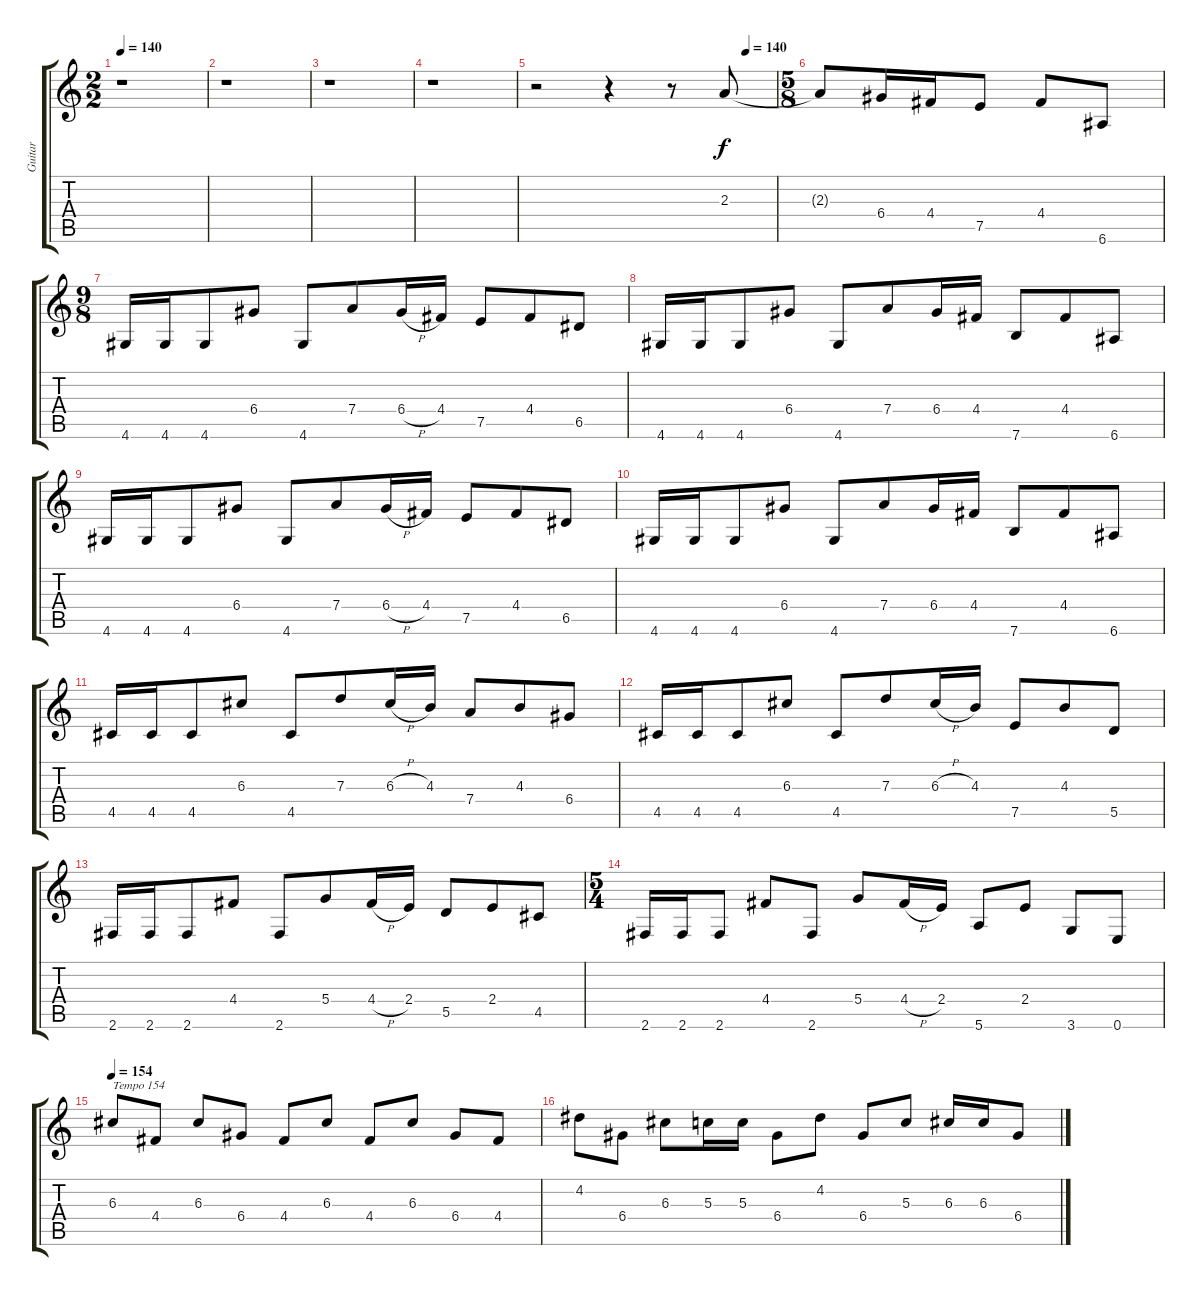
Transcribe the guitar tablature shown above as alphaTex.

\track ("Guitar" "Guitar") {instrument overdrivenguitar}
\staff {score tabs}
\tuning (E4 B3 G3 D3 A2 E2) {hide}
\ts (2 2)
\tempo 140
\clef g2
\ks c
r.1{dy f} |
r.1 |
r.1 |
r.1 |
\tempo (140 0.875)
r.2 r.4 r.8 2.3.8 |
\ts (5 8)
2.3{t}.8 6.4.16 4.4.16 7.5.8 4.4.8 6.6.8 |
\ts (9 8)
4.6.16 4.6.16 4.6.8 6.4.8 4.6.8 7.4.8 6.4{h}.16 4.4.16 7.5.8 4.4.8 6.5.8 |
4.6.16 4.6.16 4.6.8 6.4.8 4.6.8 7.4.8 6.4.16 4.4.16 7.6.8 4.4.8 6.6.8 |
4.6.16 4.6.16 4.6.8 6.4.8 4.6.8 7.4.8 6.4{h}.16 4.4.16 7.5.8 4.4.8 6.5.8 |
4.6.16 4.6.16 4.6.8 6.4.8 4.6.8 7.4.8 6.4.16 4.4.16 7.6.8 4.4.8 6.6.8 |
4.5.16 4.5.16 4.5.8 6.3.8 4.5.8 7.3.8 6.3{h}.16 4.3.16 7.4.8 4.3.8 6.4.8 |
4.5.16 4.5.16 4.5.8 6.3.8 4.5.8 7.3.8 6.3{h}.16 4.3.16 7.5.8 4.3.8 5.5.8 |
2.6.16 2.6.16 2.6.8 4.4.8 2.6.8 5.4.8 4.4{h}.16 2.4.16 5.5.8 2.4.8 4.5.8 |
\ts (5 4)
2.6.16 2.6.16 2.6.8 4.4.8 2.6.8 5.4.8 4.4{h}.16 2.4.16 5.6.8 2.4.8 3.6.8 0.6.8 |
\tempo 154
6.3.8{txt "Tempo 154"} 4.4.8 6.3.8 6.4.8 4.4.8 6.3.8 4.4.8 6.3.8 6.4.8 4.4.8 |
4.2.8 6.4.8 6.3.8 5.3.16 5.3.16 6.4.8 4.2.8 6.4.8 5.3.8 6.3.16 6.3.16 6.4.8
